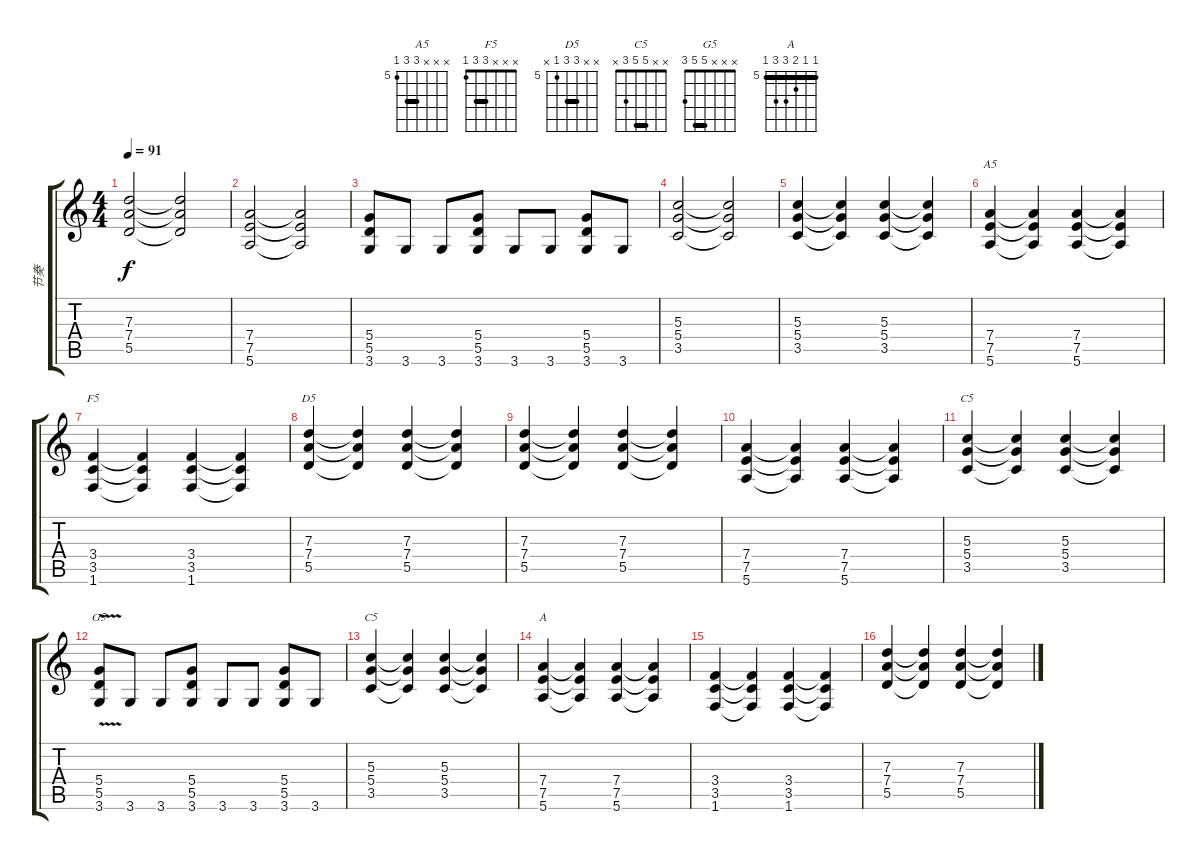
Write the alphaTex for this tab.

\track ("节奏" "节奏") {instrument distortionguitar}
\staff {score tabs}
\tuning (E4 B3 G3 D3 A2 E2) {hide}
\chord ("A5" x x x 7 7 5) {firstfret 5 barre 7}
\chord ("F5" x x x 3 3 1) {barre 3}
\chord ("D5" x x 7 7 5 x) {firstfret 5 barre 7}
\chord ("C5" x x 5 5 3 x) {firstfret 3 barre 5}
\chord ("G5" x x x 5 5 3) {barre 5}
\chord ("C5" x x 5 5 3 x) {barre 5}
\chord ("A" 5 5 6 7 7 5) {firstfret 5 barre 5}
\ts (4 4)
\tempo 91
\clef g2
\ks c
(7.3 7.4 5.5).2{dy f} (7.3{t} 7.4{t} 5.5{t}).2 |
(7.4 7.5 5.6).2 (7.4{t} 7.5{t} 5.6{t}).2 |
(5.4 5.5 3.6).8 3.6.8 3.6.8 (5.4 5.5 3.6).8 3.6.8 3.6.8 (5.4 5.5 3.6).8 3.6.8 |
(5.3 5.4 3.5).2 (5.3{t} 5.4{t} 3.5{t}).2 |
(5.3 5.4 3.5).4 (5.3{t} 5.4{t} 3.5{t}).4 (5.3 5.4 3.5).4 (5.3{t} 5.4{t} 3.5{t}).4 |
(7.4 7.5 5.6).4{ch "A5"} (7.4{t} 7.5{t} 5.6{t}).4 (7.4 7.5 5.6).4 (7.4{t} 7.5{t} 5.6{t}).4 |
(3.4 3.5 1.6).4{ch "F5"} (3.4{t} 3.5{t} 1.6{t}).4 (3.4 3.5 1.6).4 (3.4{t} 3.5{t} 1.6{t}).4 |
(7.3 7.4 5.5).4{ch "D5"} (7.3{t} 7.4{t} 5.5{t}).4 (7.3 7.4 5.5).4 (7.3{t} 7.4{t} 5.5{t}).4 |
(7.3 7.4 5.5).4 (7.3{t} 7.4{t} 5.5{t}).4 (7.3 7.4 5.5).4 (7.3{t} 7.4{t} 5.5{t}).4 |
(7.4 7.5 5.6).4 (7.4{t} 7.5{t} 5.6{t}).4 (7.4 7.5 5.6).4 (7.4{t} 7.5{t} 5.6{t}).4 |
(5.3 5.4 3.5).4{ch "C5"} (5.3{t} 5.4{t} 3.5{t}).4 (5.3 5.4 3.5).4 (5.3{t} 5.4{t} 3.5{t}).4 |
(5.4 5.5 3.6{v}).8{ch "G5"} 3.6.8 3.6.8 (5.4 5.5 3.6).8 3.6.8 3.6.8 (5.4 5.5 3.6).8 3.6.8 |
(5.3 5.4 3.5).4{ch "C5"} (5.3{t} 5.4{t} 3.5{t}).4 (5.3 5.4 3.5).4 (5.3{t} 5.4{t} 3.5{t}).4 |
(7.4 7.5 5.6).4{ch "A"} (7.4{t} 7.5{t} 5.6{t}).4 (7.4 7.5 5.6).4 (7.4{t} 7.5{t} 5.6{t}).4 |
(3.4 3.5 1.6).4 (3.4{t} 3.5{t} 1.6{t}).4 (3.4 3.5 1.6).4 (3.4{t} 3.5{t} 1.6{t}).4 |
(7.3 7.4 5.5).4 (7.3{t} 7.4{t} 5.5{t}).4 (7.3 7.4 5.5).4 (7.3{t} 7.4{t} 5.5{t}).4
